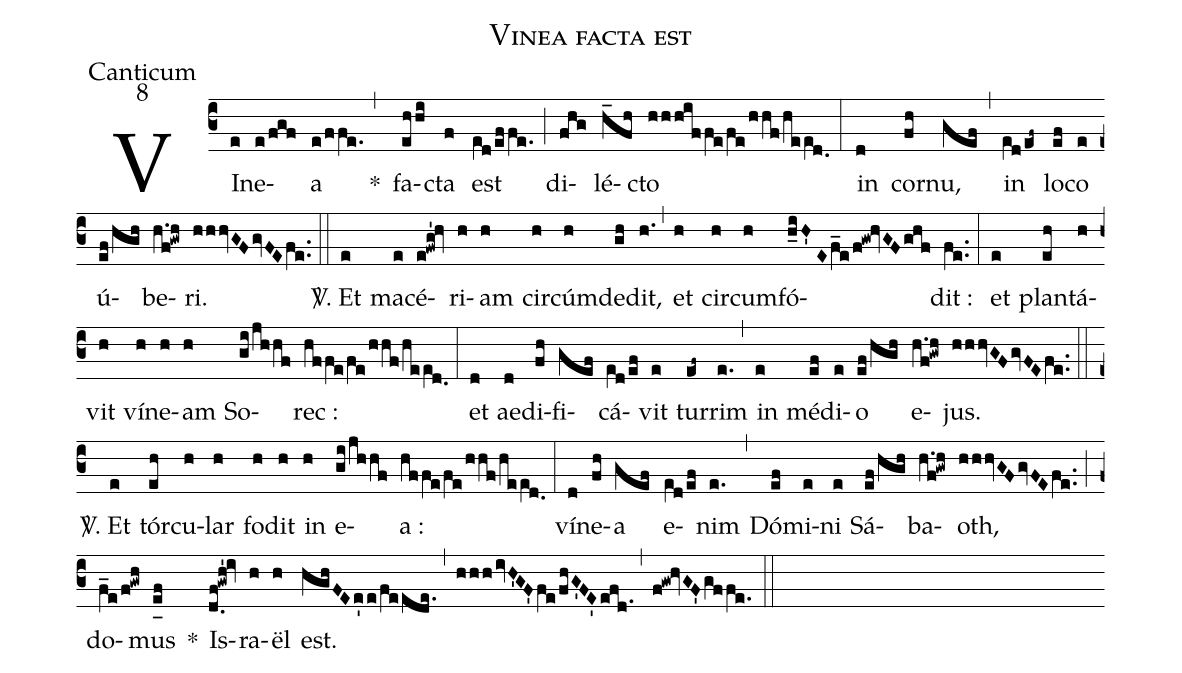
name:Vinea facta est;
office-part:Canticum;
mode:8;
%%
(c3) VI(e)ne(e/fgf)a(e/ffe.) <clear>*(,) fa(ehhi)cta(f) est(e[ll:1]d/effe.) (;) di(fhg)lé(h_fh)cto(hhhiffe/fe/hhf/hee[ll:1]d.0) (:) in(d) cor(fh)nu,(gef) (,) in(e[ll:1]d/ef~) lo(ef)co(e) ú(ef/hgh)be(h.f!gwh)ri.(hhhvGFgvFEfe..) (::)
<sp>V/</sp>. Et(e) ma(e)cé(e!fwg'!hv)ri(h)am(h) cir(h)cúm(h)de(gh)dit,(h.) (,) et(h) cir(h)cum(h)fó(h_iH'//Ef_e/f!gw!hvGFghf)dit :(fe..) (:) et(e) plan(eh)tá(h)vit(h) ví(h)ne(h)am(h) So(gi/jhhf)rec :(hffe/fe/hhf/hee[ll:1]d.0) (:) et(d) ae(d)di(fh)fi(gef)cá(e[ll:1]d/ef)vit(e) tur(ef~)rim(e.) (,) in(e) mé(ef)di(e)o(ef/hgh) e(h.f!gwh)jus.(hhhvGFgvFEfe..) (::)
<sp>V/</sp>. Et(e) tór(eh)cu(h)lar(h) fo(h)dit(h) in(h) e(gi/jhhf)a :(hffe/fe/hhf/hee[ll:1]d.0) (:) ví(d)ne(fh)a(gef) e(e[ll:1]d/ef)nim(e.) (,) Dó(ef)mi(e)ni(e) Sá(ef/hgh)ba(h.f!gwh)oth,(hhhvGFgvFEfe..) (;) do(f_e/f!gwh)mus(e_[uh:l]f) *() Is(d.0f!gwh'!iv)ra(h)ël(h) est.(hghFEe'e/feede.) (,) (hhhivH'GF'fe/fhG'FE'efd.1) (,) (f!gw!hvGF'gffe.) (::)
